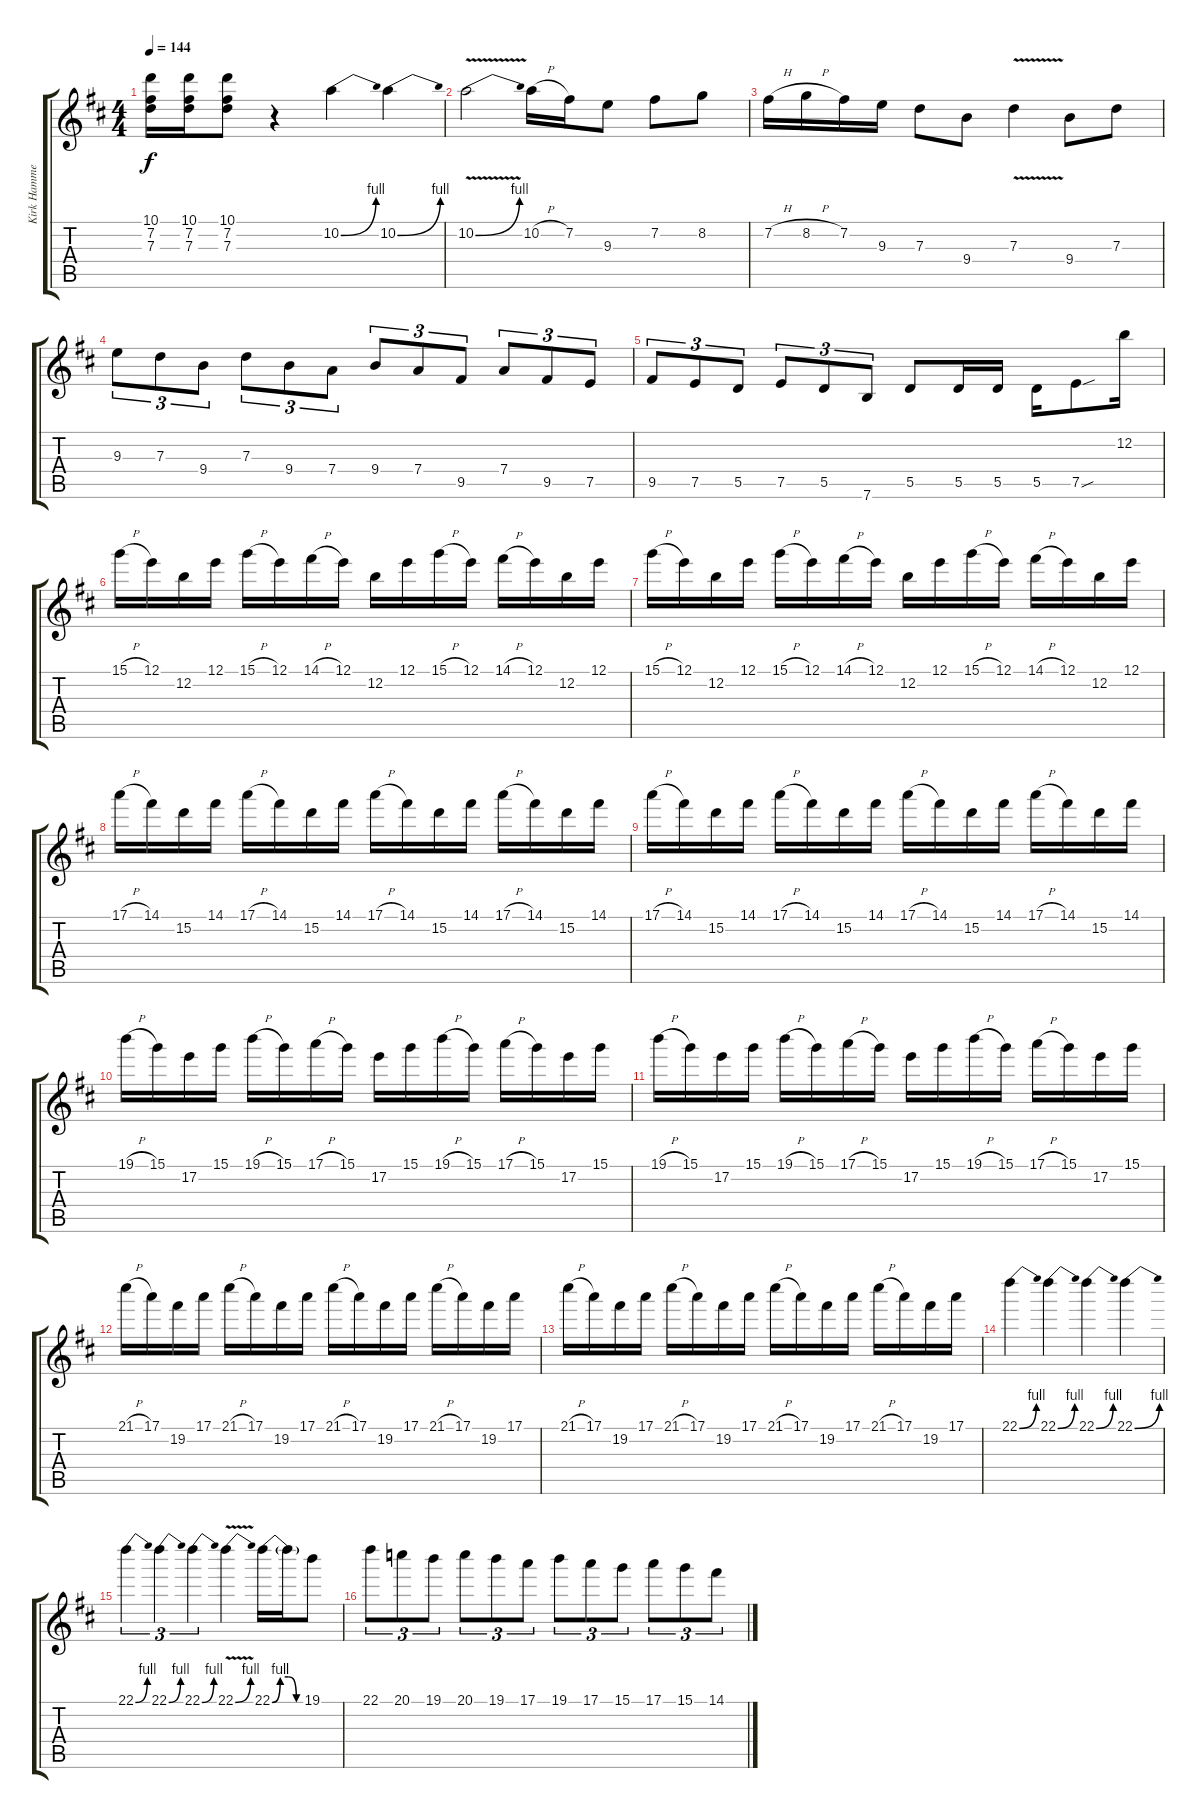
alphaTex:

\track ("Kirk Hammett" "Kirk Hamme") {instrument distortionguitar}
\staff {score tabs}
\tuning (E4 B3 G3 D3 A2 E2) {hide}
\ts (4 4)
\tempo 144
\clef g2
\ks bminor
(10.1 7.2 7.3).16{dy f} (10.1 7.2 7.3).16 (10.1 7.2 7.3).8 r.4 10.2{be (bend 0 0 60 4)}.4 10.2{be (bend 0 0 60 4)}.4 |
10.2{be (bend 0 0 60 4) v}.2 10.2{h}.16 7.2.16 9.3.8 7.2.8 8.2.8 |
7.2{h}.16 8.2{h}.16 7.2.16 9.3.16 7.3.8 9.4.8 7.3{v}.4 9.4.8 7.3.8 |
9.3.8{tu (3 2)} 7.3.8{tu (3 2)} 9.4.8{tu (3 2)} 7.3.8{tu (3 2)} 9.4.8{tu (3 2)} 7.4.8{tu (3 2)} 9.4.8{tu (3 2)} 7.4.8{tu (3 2)} 9.5.8{tu (3 2)} 7.4.8{tu (3 2)} 9.5.8{tu (3 2)} 7.5.8{tu (3 2)} |
9.5.8{tu (3 2)} 7.5.8{tu (3 2)} 5.5.8{tu (3 2)} 7.5.8{tu (3 2)} 5.5.8{tu (3 2)} 7.6.8{tu (3 2)} 5.5.8 5.5.16 5.5.16 5.5.16 7.5{sou}.8 12.2.16 |
15.1{h}.16 12.1.16 12.2.16 12.1.16 15.1{h}.16 12.1.16 14.1{h}.16 12.1.16 12.2.16 12.1.16 15.1{h}.16 12.1.16 14.1{h}.16 12.1.16 12.2.16 12.1.16 |
15.1{h}.16 12.1.16 12.2.16 12.1.16 15.1{h}.16 12.1.16 14.1{h}.16 12.1.16 12.2.16 12.1.16 15.1{h}.16 12.1.16 14.1{h}.16 12.1.16 12.2.16 12.1.16 |
17.1{h}.16 14.1.16 15.2.16 14.1.16 17.1{h}.16 14.1.16 15.2.16 14.1.16 17.1{h}.16 14.1.16 15.2.16 14.1.16 17.1{h}.16 14.1.16 15.2.16 14.1.16 |
17.1{h}.16 14.1.16 15.2.16 14.1.16 17.1{h}.16 14.1.16 15.2.16 14.1.16 17.1{h}.16 14.1.16 15.2.16 14.1.16 17.1{h}.16 14.1.16 15.2.16 14.1.16 |
19.1{h}.16 15.1.16 17.2.16 15.1.16 19.1{h}.16 15.1.16 17.1{h}.16 15.1.16 17.2.16 15.1.16 19.1{h}.16 15.1.16 17.1{h}.16 15.1.16 17.2.16 15.1.16 |
19.1{h}.16 15.1.16 17.2.16 15.1.16 19.1{h}.16 15.1.16 17.1{h}.16 15.1.16 17.2.16 15.1.16 19.1{h}.16 15.1.16 17.1{h}.16 15.1.16 17.2.16 15.1.16 |
21.1{h}.16 17.1.16 19.2.16 17.1.16 21.1{h}.16 17.1.16 19.2.16 17.1.16 21.1{h}.16 17.1.16 19.2.16 17.1.16 21.1{h}.16 17.1.16 19.2.16 17.1.16 |
21.1{h}.16 17.1.16 19.2.16 17.1.16 21.1{h}.16 17.1.16 19.2.16 17.1.16 21.1{h}.16 17.1.16 19.2.16 17.1.16 21.1{h}.16 17.1.16 19.2.16 17.1.16 |
22.1{be (bend 0 0 60 4)}.4 22.1{be (bend 0 0 60 4)}.4 22.1{be (bend 0 0 60 4)}.4 22.1{be (bend 0 0 60 4)}.4 |
22.1{be (bend 0 0 60 4)}.4{tu (3 2)} 22.1{be (bend 0 0 60 4)}.4{tu (3 2)} 22.1{be (bend 0 0 60 4)}.4{tu (3 2)} 22.1{be (bend 0 0 60 4) v}.4 22.1{be (custom 0 0 15 4 30 4 45 0 60 0)}.16 22.1{t}.16 19.1.8 |
22.1.8{tu (3 2)} 20.1.8{tu (3 2)} 19.1.8{tu (3 2)} 20.1.8{tu (3 2)} 19.1.8{tu (3 2)} 17.1.8{tu (3 2)} 19.1.8{tu (3 2)} 17.1.8{tu (3 2)} 15.1.8{tu (3 2)} 17.1.8{tu (3 2)} 15.1.8{tu (3 2)} 14.1.8{tu (3 2)}
